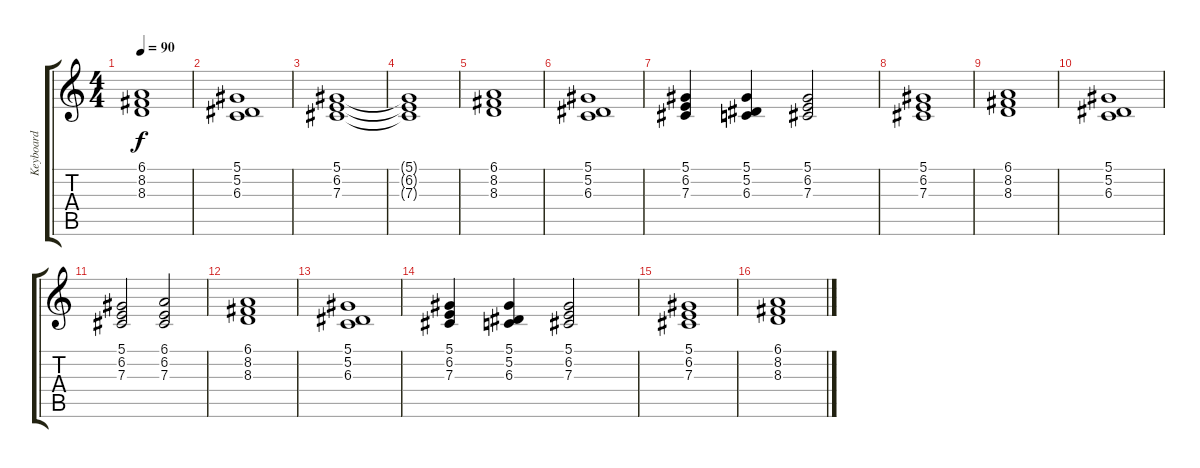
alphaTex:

\track ("Keyboard" "Keyboard") {instrument stringensemble1}
\staff {score tabs}
\tuning (Eb4 Bb3 Gb3 Db3 Ab2 Eb2) {hide}
\ts (4 4)
\tempo 90
\clef g2
\ks c
(6.1 8.2 8.3).1{dy f} |
(5.1 5.2 6.3).1 |
(5.1 6.2 7.3).1 |
(5.1{t} 6.2{t} 7.3{t}).1 |
(6.1 8.2 8.3).1 |
(5.1 5.2 6.3).1 |
(5.1 6.2 7.3).4 (5.1 5.2 6.3).4 (5.1 6.2 7.3).2 |
(5.1 6.2 7.3).1 |
(6.1 8.2 8.3).1 |
(5.1 5.2 6.3).1 |
(5.1 6.2 7.3).2 (6.1 6.2 7.3).2 |
(6.1 8.2 8.3).1 |
(5.1 5.2 6.3).1 |
(5.1 6.2 7.3).4 (5.1 5.2 6.3).4 (5.1 6.2 7.3).2 |
(5.1 6.2 7.3).1 |
(6.1 8.2 8.3).1
